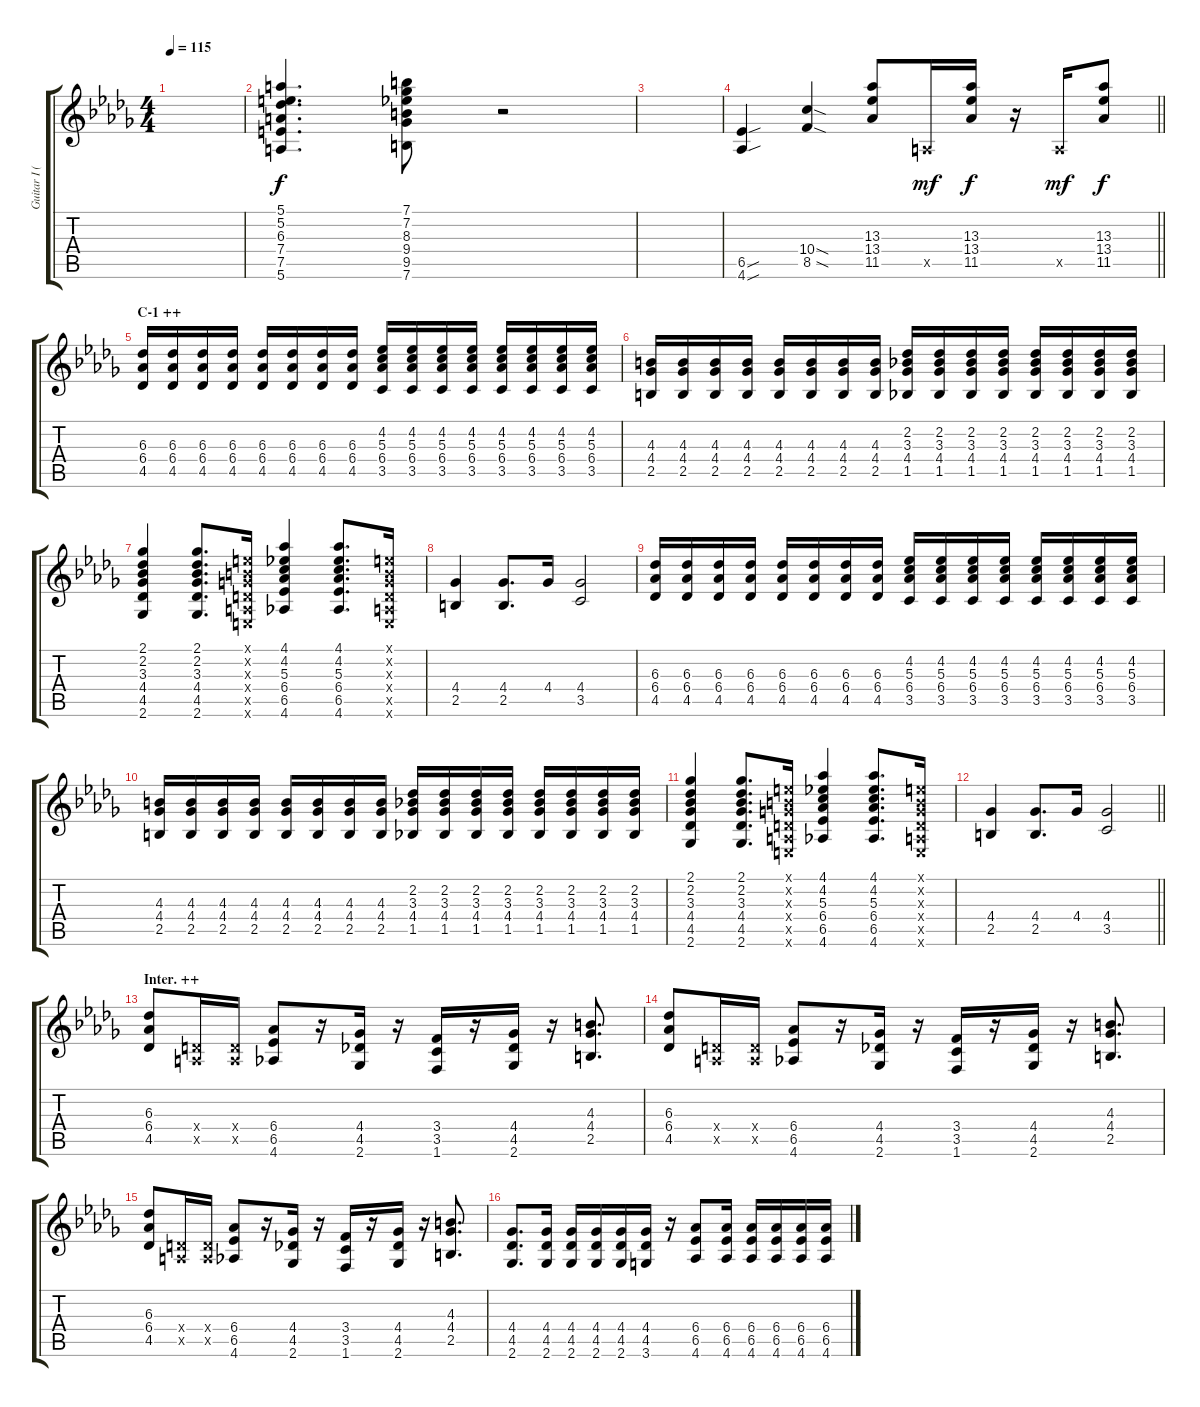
\track ("Guitar I (Hirasawa Yui)" "Guitar I (") {instrument overdrivenguitar}
\staff {score tabs}
\tuning (E4 B3 G3 D3 A2 E2) {hide}
\ts (4 4)
\tempo 115
\clef g2
\ks db
|
(5.1 5.2 6.3 7.4 7.5 5.6).4{d} (7.1 7.2 8.3 9.4 9.5 7.6).8 r.2 |
|
\barLineRight lightlight
(6.5{sou} 4.6{sou}).4 (10.4{sod} 8.5{sod}).4 (13.3 13.4 11.5).8 0.5{x}.16{dy mf} (13.3 13.4 11.5).16{dy f} r.16 0.5{x}.16{dy mf} (13.3 13.4 11.5).8{dy f} |
\section ("" "C-1 ++")
(6.3 6.4 4.5).16 (6.3 6.4 4.5).16 (6.3 6.4 4.5).16 (6.3 6.4 4.5).16 (6.3 6.4 4.5).16 (6.3 6.4 4.5).16 (6.3 6.4 4.5).16 (6.3 6.4 4.5).16 (4.2 5.3 6.4 3.5).16 (4.2 5.3 6.4 3.5).16 (4.2 5.3 6.4 3.5).16 (4.2 5.3 6.4 3.5).16 (4.2 5.3 6.4 3.5).16 (4.2 5.3 6.4 3.5).16 (4.2 5.3 6.4 3.5).16 (4.2 5.3 6.4 3.5).16 |
(4.3 4.4 2.5).16 (4.3 4.4 2.5).16 (4.3 4.4 2.5).16 (4.3 4.4 2.5).16 (4.3 4.4 2.5).16 (4.3 4.4 2.5).16 (4.3 4.4 2.5).16 (4.3 4.4 2.5).16 (2.2 3.3 4.4 1.5).16 (2.2 3.3 4.4 1.5).16 (2.2 3.3 4.4 1.5).16 (2.2 3.3 4.4 1.5).16 (2.2 3.3 4.4 1.5).16 (2.2 3.3 4.4 1.5).16 (2.2 3.3 4.4 1.5).16 (2.2 3.3 4.4 1.5).16 |
(2.1 2.2 3.3 4.4 4.5 2.6).4 (2.1 2.2 3.3 4.4 4.5 2.6).8{d} (0.1{x} 0.2{x} 0.3{x} 0.4{x} 0.5{x} 0.6{x}).16 (4.1 4.2 5.3 6.4 6.5 4.6).4 (4.1 4.2 5.3 6.4 6.5 4.6).8{d} (0.1{x} 0.2{x} 0.3{x} 0.4{x} 0.5{x} 0.6{x}).16 |
(4.4 2.5).4 (4.4 2.5).8{d} 4.4.16 (4.4 3.5).2 |
(6.3 6.4 4.5).16 (6.3 6.4 4.5).16 (6.3 6.4 4.5).16 (6.3 6.4 4.5).16 (6.3 6.4 4.5).16 (6.3 6.4 4.5).16 (6.3 6.4 4.5).16 (6.3 6.4 4.5).16 (4.2 5.3 6.4 3.5).16 (4.2 5.3 6.4 3.5).16 (4.2 5.3 6.4 3.5).16 (4.2 5.3 6.4 3.5).16 (4.2 5.3 6.4 3.5).16 (4.2 5.3 6.4 3.5).16 (4.2 5.3 6.4 3.5).16 (4.2 5.3 6.4 3.5).16 |
(4.3 4.4 2.5).16 (4.3 4.4 2.5).16 (4.3 4.4 2.5).16 (4.3 4.4 2.5).16 (4.3 4.4 2.5).16 (4.3 4.4 2.5).16 (4.3 4.4 2.5).16 (4.3 4.4 2.5).16 (2.2 3.3 4.4 1.5).16 (2.2 3.3 4.4 1.5).16 (2.2 3.3 4.4 1.5).16 (2.2 3.3 4.4 1.5).16 (2.2 3.3 4.4 1.5).16 (2.2 3.3 4.4 1.5).16 (2.2 3.3 4.4 1.5).16 (2.2 3.3 4.4 1.5).16 |
(2.1 2.2 3.3 4.4 4.5 2.6).4 (2.1 2.2 3.3 4.4 4.5 2.6).8{d} (0.1{x} 0.2{x} 0.3{x} 0.4{x} 0.5{x} 0.6{x}).16 (4.1 4.2 5.3 6.4 6.5 4.6).4 (4.1 4.2 5.3 6.4 6.5 4.6).8{d} (0.1{x} 0.2{x} 0.3{x} 0.4{x} 0.5{x} 0.6{x}).16 |
\barLineRight lightlight
(4.4 2.5).4 (4.4 2.5).8{d} 4.4.16 (4.4 3.5).2 |
\section ("" "Inter. ++")
(6.3 6.4 4.5).8 (0.4{x} 0.5{x}).16 (0.4{x} 0.5{x}).16 (6.4 6.5 4.6).8 r.16 (4.4 4.5 2.6).16 r.16 (3.4 3.5 1.6).16 r.16 (4.4 4.5 2.6).16 r.16 (4.3 4.4 2.5).8{d} |
(6.3 6.4 4.5).8 (0.4{x} 0.5{x}).16 (0.4{x} 0.5{x}).16 (6.4 6.5 4.6).8 r.16 (4.4 4.5 2.6).16 r.16 (3.4 3.5 1.6).16 r.16 (4.4 4.5 2.6).16 r.16 (4.3 4.4 2.5).8{d} |
(6.3 6.4 4.5).8 (0.4{x} 0.5{x}).16 (0.4{x} 0.5{x}).16 (6.4 6.5 4.6).8 r.16 (4.4 4.5 2.6).16 r.16 (3.4 3.5 1.6).16 r.16 (4.4 4.5 2.6).16 r.16 (4.3 4.4 2.5).8{d} |
(4.4 4.5 2.6).8{d} (4.4 4.5 2.6).16 (4.4 4.5 2.6).16 (4.4 4.5 2.6).16 (4.4 4.5 2.6).16 (4.4 4.5 3.6).16 r.16 (6.4 6.5 4.6).8 (6.4 6.5 4.6).16 (6.4 6.5 4.6).16 (6.4 6.5 4.6).16 (6.4 6.5 4.6).16 (6.4 6.5 4.6).16
